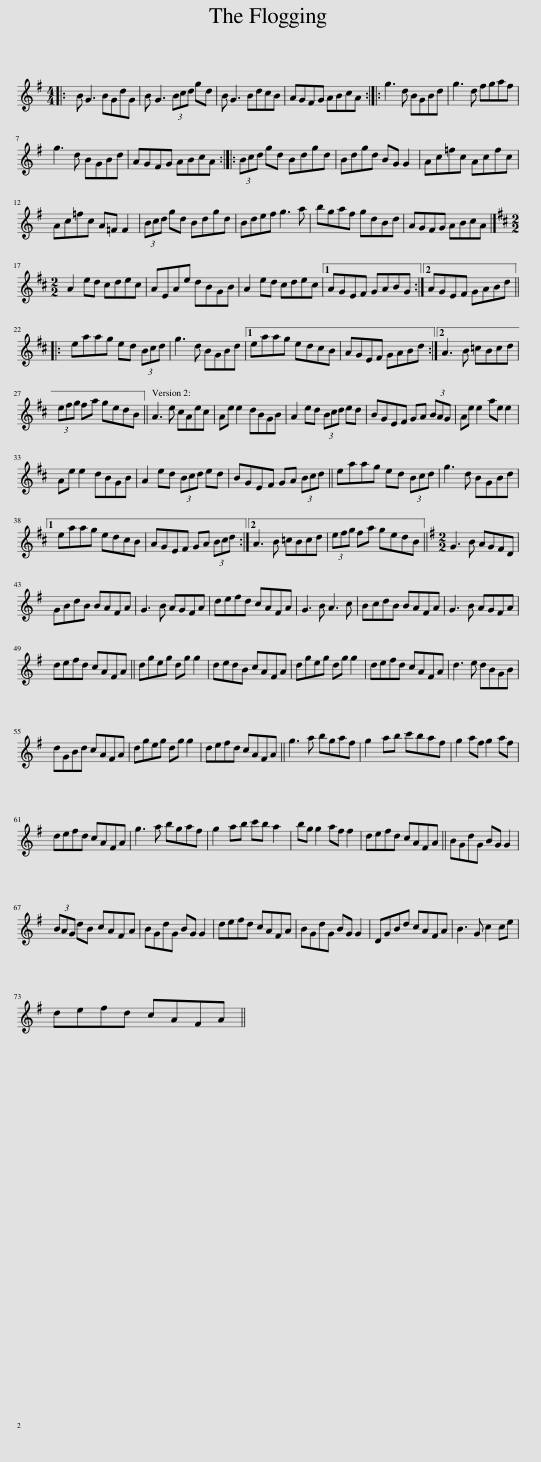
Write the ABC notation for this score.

X:1
L:1/8
M:4/4
I:linebreak $
K:G
V:1 treble
V:1
|: B G3 BGdG | B G3 (3Bcd gd | B G3 BdcB | AGFG ABcA :: g3 d BGBd | %5
 g3 d fgaf |$ g3 d BGBd | AGFG ABcA :: (3Bcd gd Bdgd | Bdgd BG G2 | %10
 Ac=fc Acfc |$ Ac=fc A=F F2 | (3Bcd gd Bdgd | Bdef g3 a | bgaf gdBd | %15
 AGFG ABcA |]$[K:D][M:2/2] A2 ed cdec | AEAe dBGB | A2 ed cdec |1 AGEF GABG :|2 %20
 AGEF GABd |:$ eaag ed (3Bcd | g3 d BGBd |1 eaag edcB | AGEF GABd :|2 %25
 A3 B =cBcd |$ (3efg fa gedB || A3 e cAec | Ae e2 dBGB | A2 ed (3Bcd ed | %30
 BGEF GA (3BAG | Ae e2 ae e2 |$ Ae e2 dBGB | A2 ed (3Bcd ed | BGEF GA (3Bcd || %35
 eaag ed (3Bcd | g3 d BGBd |1$ eaag edcB | AGEF GA (3Bcd :|2 A3 B =cBcd | %40
 (3efg fa gedB ||[K:G][M:2/2] G3 B AGFD |$ GBdB BAFA | G3 B AGFA | defd cAFA | %45
 G3 B A3 c | BcdB BAFA | G3 B AGFA |$ defd cAFA || dgeg dg g2 | %50
 dedB cAFA | dgeg dg g2 | defd cAFA | d3 e dBGB |$ dGBd cAFA | %55
 dgeg dg g2 | defd cAFA || g3 a bgaf | g2 ab c'baf | g2 af g2 af |$ %60
 defd cAFA | g3 a bgaf | g2 ab c'b a2 | bg g2 af f2 | defd cAFA || %65
 BGdG BG G2 |$ (3BAG dB cAFA | BGdG BG G2 | defd cAFA | BGdG BG G2 | %70
 DGBd cAFA | B3 G c2 ce |$ defd cAFA || %73
